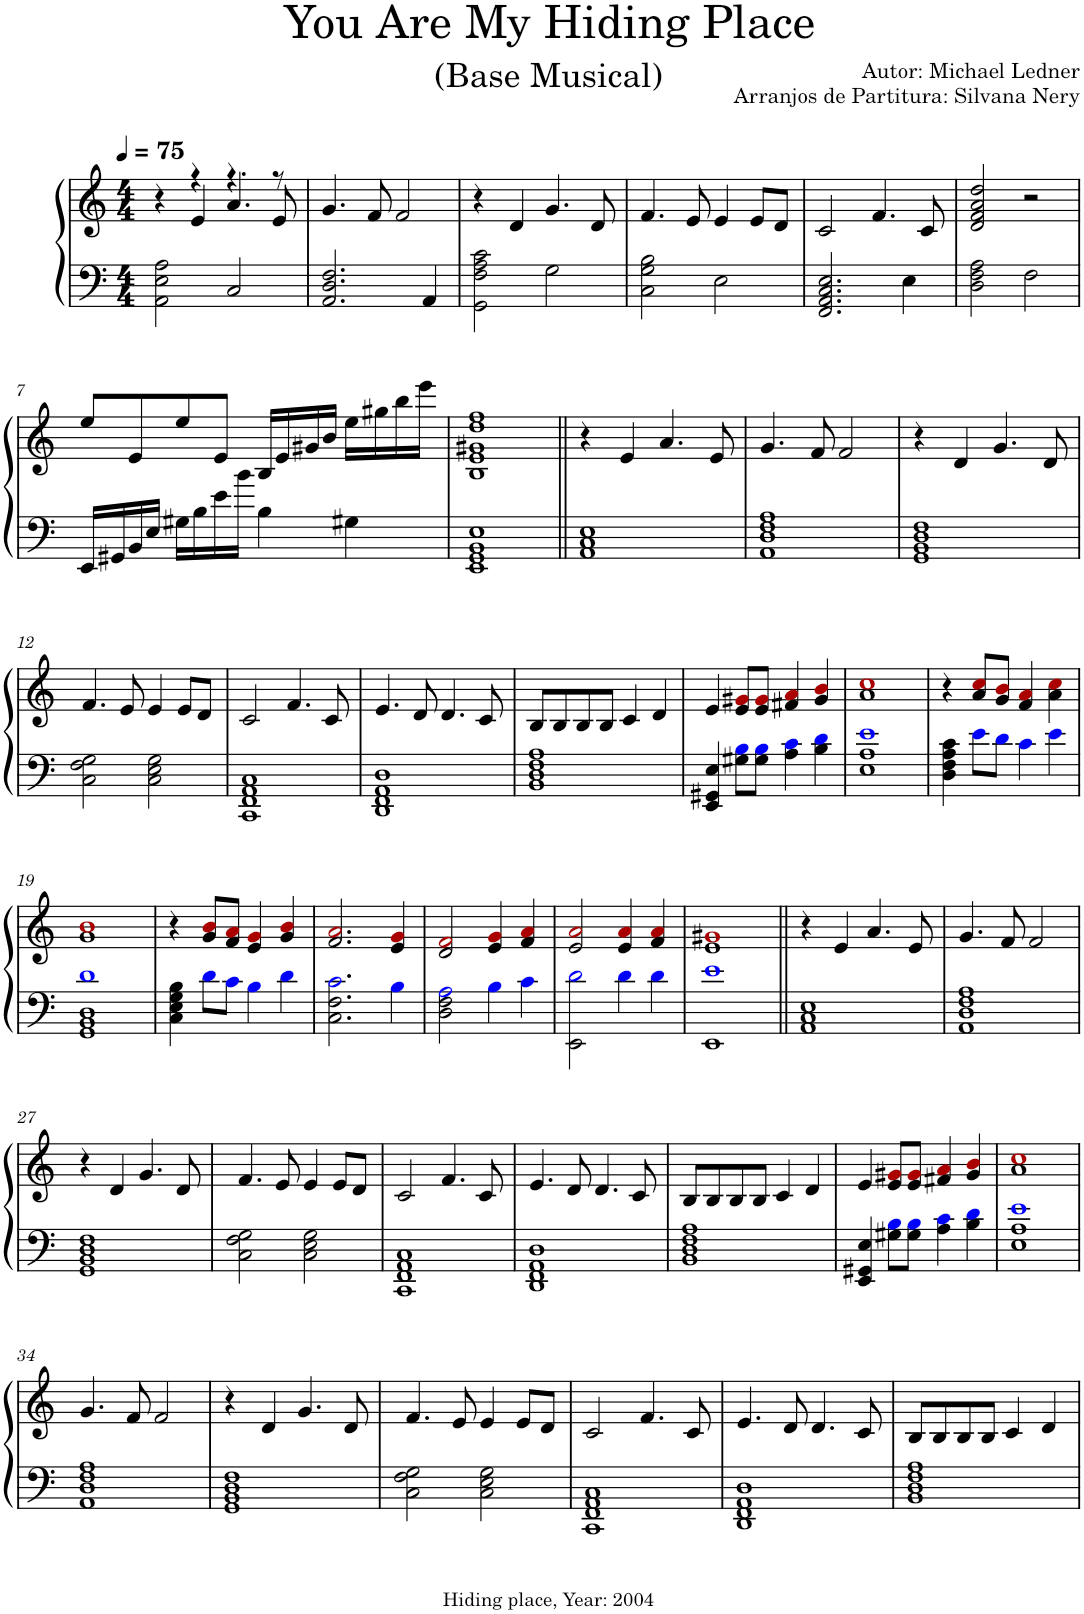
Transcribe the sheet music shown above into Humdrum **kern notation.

**kern	**kern
*part1	*part1
*staff2	*staff1
*I"Piano	*
*I'Pno.	*
*clefF4	*clefG2
*k[]	*k[]
*M4/4	*M4/4
*MM75	*MM75
=1	=1
*	*^
2AA\ 2E\ 2A\	4r	4ryy
.	4r	4e/
2C/	4.r	4.a/
.	8r	8e/
*	*v	*v
=2	=2
2.AA/ 2.D/ 2.F/	4.g/
.	8f/
.	2f/
4AA/	.
=3	=3
2GG\ 2F\ 2A\ 2c\	4r
.	4d/
2G\	4.g/
.	8d/
=4	=4
2C\ 2G\ 2B\	4.f/
.	8e/
2E\	4e/
.	8e/L
.	8d/J
=5	=5
2.FF/ 2.AA/ 2.C/ 2.E/	2c/
.	4.f/
4E\	.
.	8c/
=6	=6
2D\ 2F\ 2A\	2d/ 2f/ 2a/ 2dd/
2F\	2r
!!LO:LB:g=z
=7	=7
16EE/LL	8ee/L
16GG#X/	.
16BB/	8e/
16E/JJ	.
16G#X\LL	8ee/
16B\	.
16e\	8e/J
16b\JJ	.
4B\	16B/LL
.	16e/
.	16g#X/
.	16b/JJ
4G#X\	16ee\LL
.	16gg#X\
.	16bb\
.	16eee\JJ
=8	=8
1EE 1GG 1BB 1E	1B 1e 1g#X 1dd 1ff
=9||	=9||
1AA 1C 1E	4r
.	4e/
.	4.a/
.	8e/
=10	=10
1AA 1D 1F 1A	4.g/
.	8f/
.	2f/
=11	=11
1GG 1BB 1D 1F	4r
.	4d/
.	4.g/
.	8d/
!!LO:LB:g=z
=12	=12
2C\ 2F\ 2G\	4.f/
.	8e/
2C\ 2E\ 2G\	4e/
.	8e/L
.	8d/J
=13	=13
1CC 1FF 1AA 1C	2c/
.	4.f/
.	8c/
=14	=14
1DD 1FF 1AA 1D	4.e/
.	8d/
.	4.d/
.	8c/
=15	=15
1BB 1D 1F 1A	8B/L
.	8B/
.	8B/
.	8B/J
.	4c/
.	4d/
=16	=16
4EE/ 4GG#X/ 4E/	4e/
8G#X\ 8Bi\L	8e/ 8g#Xj/L
8G#\ 8Bi\J	8e/ 8g#j/J
4A\ 4ci\	4f#X/ 4aj/
4B\ 4di\	4g#/ 4bj/
=17	=17
1E 1A 1ei	1a 1ccj
=18	=18
4D\ 4F\ 4A\ 4c\	4r
8ei\L	8a/ 8ccj/L
8di\J	8g/ 8bj/J
4ci\	4f/ 4aj/
4ei\	4a\ 4ccj\
!!LO:LB:g=z
=19	=19
1GG 1BB 1D 1di	1g 1bj
=20	=20
4C\ 4E\ 4G\ 4B\	4r
8di\L	8g/ 8bj/L
8ci\J	8f/ 8aj/J
4Bi\	4e/ 4gj/
4di\	4g/ 4bj/
=21	=21
2.C\ 2.F\ 2.ci\	2.f/ 2.aj/
4Bi\	4e/ 4gj/
=22	=22
2D\ 2F\ 2Ai\	2d/ 2fj/
4Bi\	4e/ 4gj/
4ci\	4f/ 4aj/
=23	=23
2EE\ 2di\	2e/ 2aj/
4di\	4e/ 4aj/
4di\	4f/ 4aj/
=24	=24
1EE 1ei	1e 1g#Xj
=25||	=25||
1AA 1C 1E	4r
.	4e/
.	4.a/
.	8e/
=26	=26
1AA 1D 1F 1A	4.g/
.	8f/
.	2f/
!!LO:LB:g=z
=27	=27
1GG 1BB 1D 1F	4r
.	4d/
.	4.g/
.	8d/
=28	=28
2C\ 2F\ 2G\	4.f/
.	8e/
2C\ 2E\ 2G\	4e/
.	8e/L
.	8d/J
=29	=29
1CC 1FF 1AA 1C	2c/
.	4.f/
.	8c/
=30	=30
1DD 1FF 1AA 1D	4.e/
.	8d/
.	4.d/
.	8c/
=31	=31
1BB 1D 1F 1A	8B/L
.	8B/
.	8B/
.	8B/J
.	4c/
.	4d/
=32	=32
4EE/ 4GG#X/ 4E/	4e/
8G#X\ 8Bi\L	8e/ 8g#Xj/L
8G#\ 8Bi\J	8e/ 8g#j/J
4A\ 4ci\	4f#X/ 4aj/
4B\ 4di\	4g#/ 4bj/
=33	=33
1E 1A 1ei	1a 1ccj
!!LO:LB:g=z
=34	=34
1AA 1D 1F 1A	4.g/
.	8f/
.	2f/
=35	=35
1GG 1BB 1D 1F	4r
.	4d/
.	4.g/
.	8d/
=36	=36
2C\ 2F\ 2G\	4.f/
.	8e/
2C\ 2E\ 2G\	4e/
.	8e/L
.	8d/J
=37	=37
1CC 1FF 1AA 1C	2c/
.	4.f/
.	8c/
=38	=38
1DD 1FF 1AA 1D	4.e/
.	8d/
.	4.d/
.	8c/
=39	=39
1BB 1D 1F 1A	8B/L
.	8B/
.	8B/
.	8B/J
.	4c/
.	4d/
=	=
*-	*-
